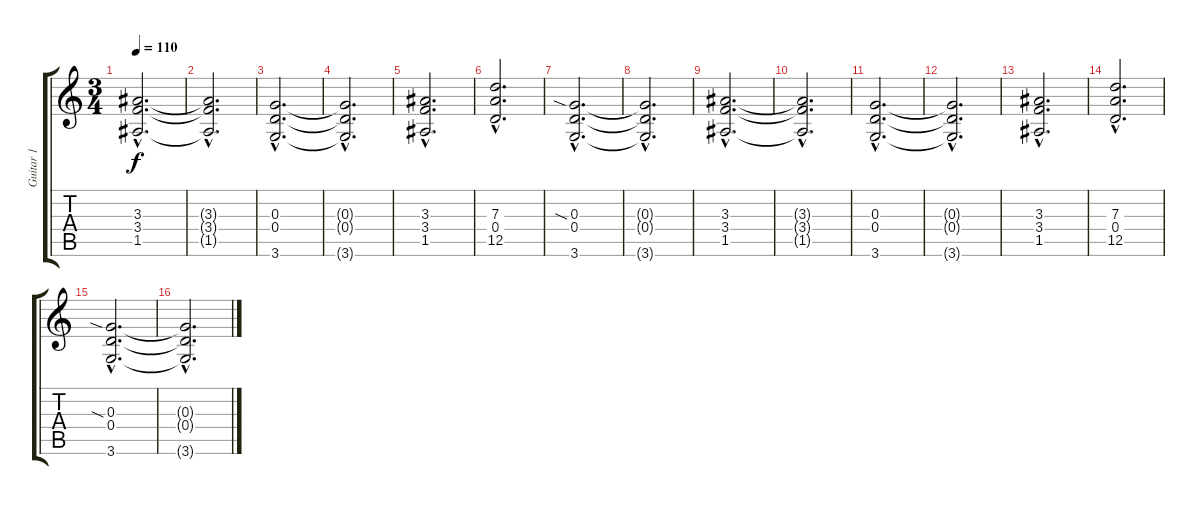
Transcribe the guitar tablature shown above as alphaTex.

\track ("Guitar 1" "Guitar 1") {instrument distortionguitar}
\staff {score tabs}
\tuning (E4 B3 G3 D3 A2 E2) {hide}
\ts (3 4)
\tempo 110
\clef g2
\ks c
(3.3{hac} 3.4{hac} 1.5{hac}).2{d dy f} |
(3.3{hac t} 3.4{hac t} 1.5{hac t}).2{d} |
(0.3{hac} 0.4{hac} 3.6{hac}).2{d} |
(0.3{hac t} 0.4{hac t} 3.6{hac t}).2{d} |
(3.3{hac} 3.4{hac} 1.5{hac}).2{d} |
(7.3{hac} 0.4{hac} 12.5{hac}).2{d} |
(0.3{sia hac} 0.4{hac} 3.6{hac}).2{d} |
(0.3{hac t} 0.4{hac t} 3.6{hac t}).2{d} |
(3.3{hac} 3.4{hac} 1.5{hac}).2{d} |
(3.3{hac t} 3.4{hac t} 1.5{hac t}).2{d} |
(0.3{hac} 0.4{hac} 3.6{hac}).2{d} |
(0.3{hac t} 0.4{hac t} 3.6{hac t}).2{d} |
(3.3{hac} 3.4{hac} 1.5{hac}).2{d} |
(7.3{hac} 0.4{hac} 12.5{hac}).2{d} |
(0.3{sia hac} 0.4{hac} 3.6{hac}).2{d} |
(0.3{hac t} 0.4{hac t} 3.6{hac t}).2{d}
